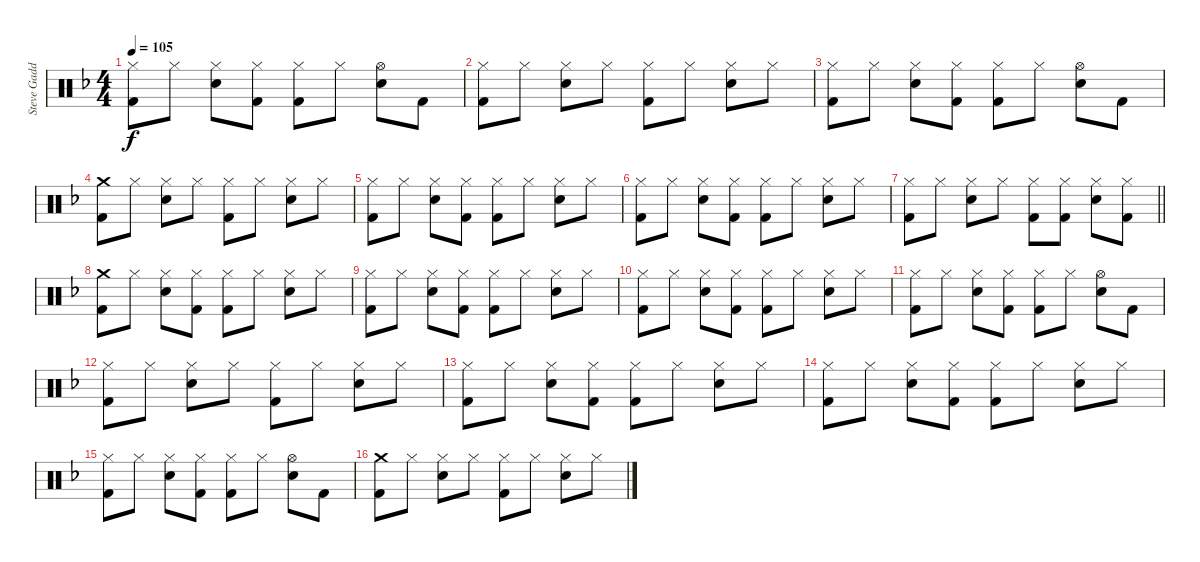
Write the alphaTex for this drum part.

\track ("Steve Gadd Drums" "Steve Gadd") {instrument percussion}
\staff {score}
\articulation defaults
\ts (4 4)
\tempo 105
\clef neutral
\ks f
("Hi-Hat (closed)" "Kick (hit) 2").8{dy f} "Hi-Hat (closed)".8 ("Hi-Hat (closed)" "Snare (hit) 2").8 ("Hi-Hat (closed)" "Kick (hit) 2").8 ("Hi-Hat (closed)" "Kick (hit) 2").8 "Hi-Hat (closed)".8 ("Hi-Hat (open)" "Snare (hit) 2").8 "Kick (hit) 2".8 |
("Hi-Hat (closed)" "Kick (hit) 2").8 "Hi-Hat (closed)".8 ("Hi-Hat (closed)" "Snare (hit) 2").8 "Hi-Hat (closed)".8 ("Hi-Hat (closed)" "Kick (hit) 2").8 "Hi-Hat (closed)".8 ("Hi-Hat (closed)" "Snare (hit) 2").8 "Hi-Hat (closed)".8 |
("Hi-Hat (closed)" "Kick (hit) 2").8 "Hi-Hat (closed)".8 ("Hi-Hat (closed)" "Snare (hit) 2").8 ("Hi-Hat (closed)" "Kick (hit) 2").8 ("Hi-Hat (closed)" "Kick (hit) 2").8 "Hi-Hat (closed)".8 ("Hi-Hat (open)" "Snare (hit) 2").8 "Kick (hit) 2".8 |
("Crash medium (hit)" "Kick (hit) 2").8 "Hi-Hat (closed)".8 ("Hi-Hat (closed)" "Snare (hit) 2").8 "Hi-Hat (closed)".8 ("Hi-Hat (closed)" "Kick (hit) 2").8 "Hi-Hat (closed)".8 ("Hi-Hat (closed)" "Snare (hit) 2").8 "Hi-Hat (closed)".8 |
("Hi-Hat (closed)" "Kick (hit) 2").8 "Hi-Hat (closed)".8 ("Hi-Hat (closed)" "Snare (hit) 2").8 ("Hi-Hat (closed)" "Kick (hit) 2").8 ("Hi-Hat (closed)" "Kick (hit) 2").8 "Hi-Hat (closed)".8 ("Hi-Hat (closed)" "Snare (hit) 2").8 "Hi-Hat (closed)".8 |
("Hi-Hat (closed)" "Kick (hit) 2").8 "Hi-Hat (closed)".8 ("Hi-Hat (closed)" "Snare (hit) 2").8 ("Hi-Hat (closed)" "Kick (hit) 2").8 ("Hi-Hat (closed)" "Kick (hit) 2").8 "Hi-Hat (closed)".8 ("Hi-Hat (closed)" "Snare (hit) 2").8 "Hi-Hat (closed)".8 |
\barLineRight lightlight
("Hi-Hat (closed)" "Kick (hit) 2").8 "Hi-Hat (closed)".8 ("Hi-Hat (closed)" "Snare (hit) 2").8 "Hi-Hat (closed)".8 ("Hi-Hat (closed)" "Kick (hit) 2").8 ("Hi-Hat (closed)" "Kick (hit) 2").8 ("Hi-Hat (closed)" "Snare (hit) 2").8 ("Hi-Hat (closed)" "Kick (hit) 2").8 |
("Crash medium (hit)" "Kick (hit) 2").8 "Hi-Hat (closed)".8 ("Hi-Hat (closed)" "Snare (hit) 2").8 ("Hi-Hat (closed)" "Kick (hit) 2").8 ("Hi-Hat (closed)" "Kick (hit) 2").8 "Hi-Hat (closed)".8 ("Hi-Hat (closed)" "Snare (hit) 2").8 "Hi-Hat (closed)".8 |
("Hi-Hat (closed)" "Kick (hit) 2").8 "Hi-Hat (closed)".8 ("Hi-Hat (closed)" "Snare (hit) 2").8 ("Hi-Hat (closed)" "Kick (hit) 2").8 ("Hi-Hat (closed)" "Kick (hit) 2").8 "Hi-Hat (closed)".8 ("Hi-Hat (closed)" "Snare (hit) 2").8 "Hi-Hat (closed)".8 |
("Hi-Hat (closed)" "Kick (hit) 2").8 "Hi-Hat (closed)".8 ("Hi-Hat (closed)" "Snare (hit) 2").8 ("Hi-Hat (closed)" "Kick (hit) 2").8 ("Hi-Hat (closed)" "Kick (hit) 2").8 "Hi-Hat (closed)".8 ("Hi-Hat (closed)" "Snare (hit) 2").8 "Hi-Hat (closed)".8 |
("Hi-Hat (closed)" "Kick (hit) 2").8 "Hi-Hat (closed)".8 ("Hi-Hat (closed)" "Snare (hit) 2").8 ("Hi-Hat (closed)" "Kick (hit) 2").8 ("Hi-Hat (closed)" "Kick (hit) 2").8 "Hi-Hat (closed)".8 ("Hi-Hat (open)" "Snare (hit) 2").8 "Kick (hit) 2".8 |
("Hi-Hat (closed)" "Kick (hit) 2").8 "Hi-Hat (closed)".8 ("Hi-Hat (closed)" "Snare (hit) 2").8 "Hi-Hat (closed)".8 ("Hi-Hat (closed)" "Kick (hit) 2").8 "Hi-Hat (closed)".8 ("Hi-Hat (closed)" "Snare (hit) 2").8 "Hi-Hat (closed)".8 |
("Hi-Hat (closed)" "Kick (hit) 2").8 "Hi-Hat (closed)".8 ("Hi-Hat (closed)" "Snare (hit) 2").8 ("Hi-Hat (closed)" "Kick (hit) 2").8 ("Hi-Hat (closed)" "Kick (hit) 2").8 "Hi-Hat (closed)".8 ("Hi-Hat (closed)" "Snare (hit) 2").8 "Hi-Hat (closed)".8 |
("Hi-Hat (closed)" "Kick (hit) 2").8 "Hi-Hat (closed)".8 ("Hi-Hat (closed)" "Snare (hit) 2").8 ("Hi-Hat (closed)" "Kick (hit) 2").8 ("Hi-Hat (closed)" "Kick (hit) 2").8 "Hi-Hat (closed)".8 ("Hi-Hat (closed)" "Snare (hit) 2").8 "Hi-Hat (closed)".8 |
("Hi-Hat (closed)" "Kick (hit) 2").8 "Hi-Hat (closed)".8 ("Hi-Hat (closed)" "Snare (hit) 2").8 ("Hi-Hat (closed)" "Kick (hit) 2").8 ("Hi-Hat (closed)" "Kick (hit) 2").8 "Hi-Hat (closed)".8 ("Hi-Hat (open)" "Snare (hit) 2").8 "Kick (hit) 2".8 |
("Crash medium (hit)" "Kick (hit) 2").8 "Hi-Hat (closed)".8 ("Hi-Hat (closed)" "Snare (hit) 2").8 "Hi-Hat (closed)".8 ("Hi-Hat (closed)" "Kick (hit) 2").8 "Hi-Hat (closed)".8 ("Hi-Hat (closed)" "Snare (hit) 2").8 "Hi-Hat (closed)".8
